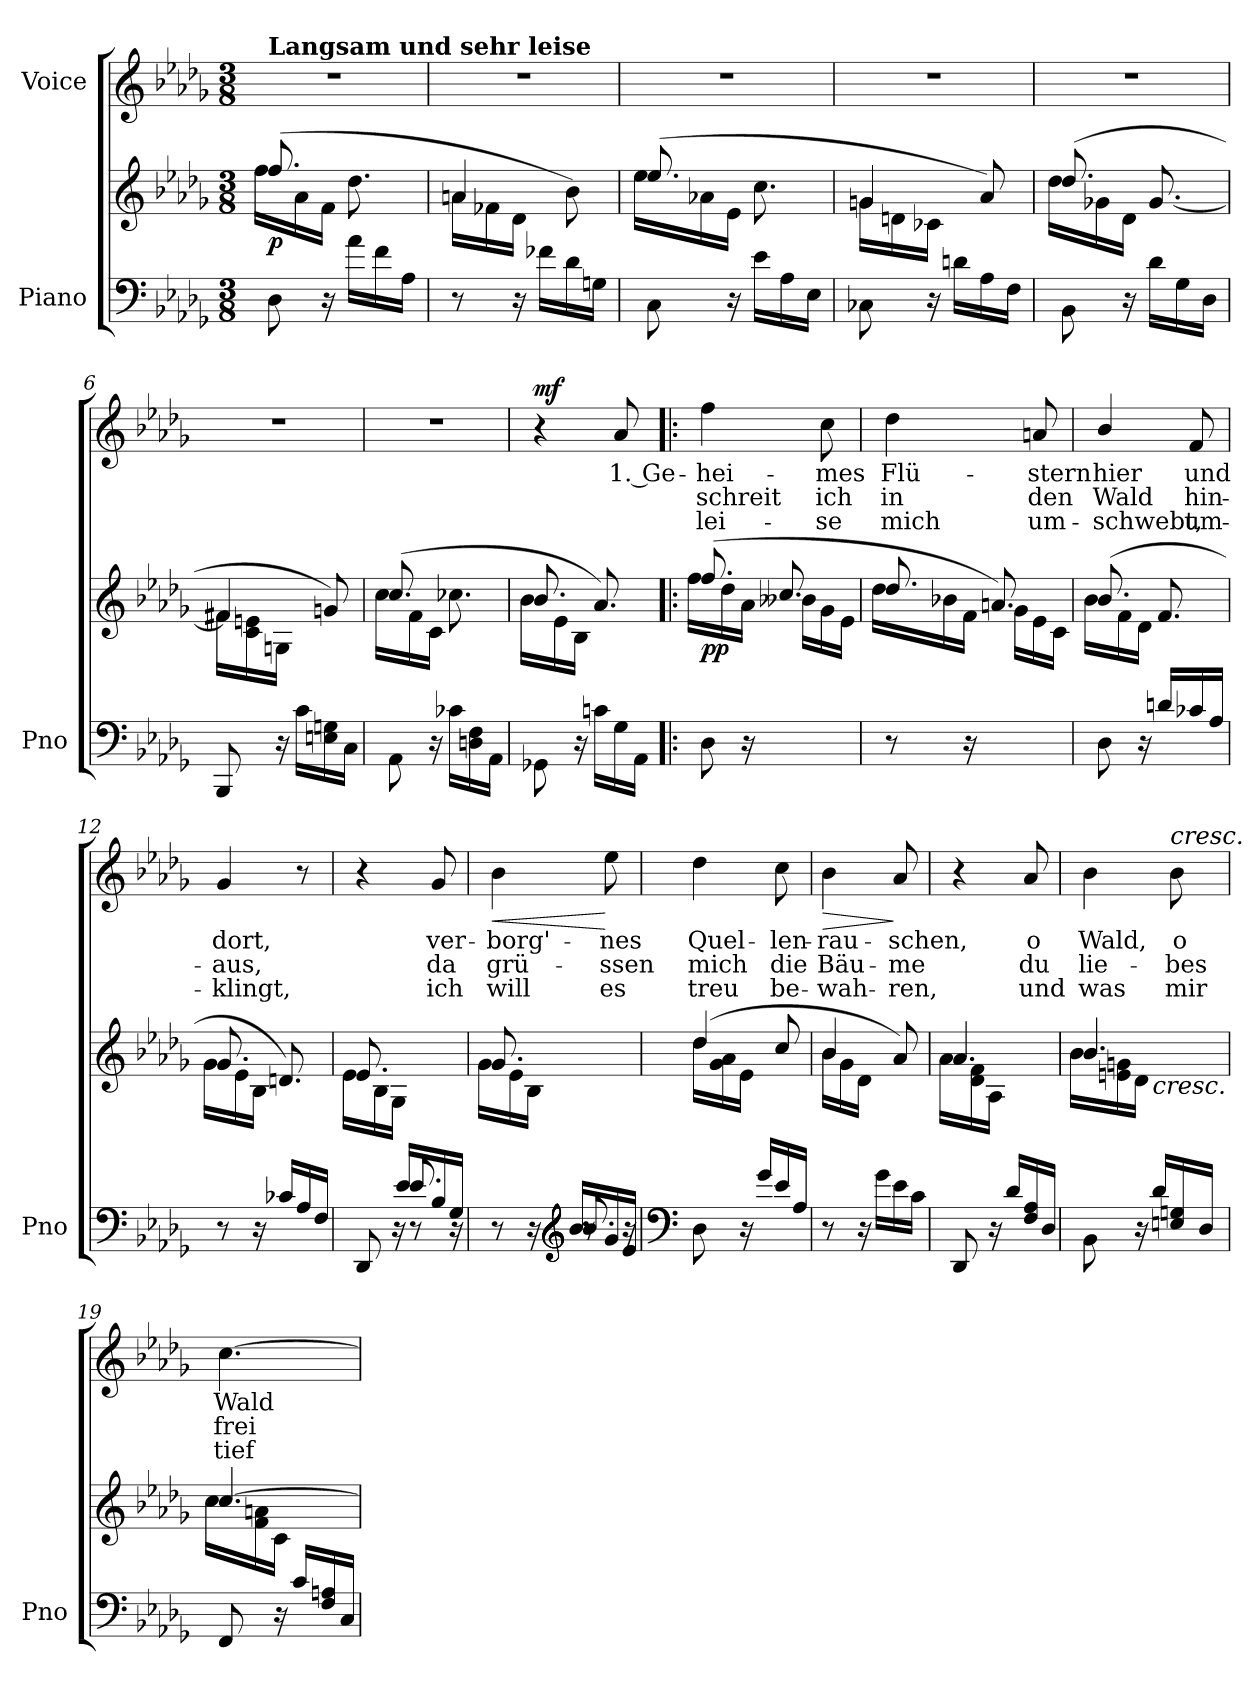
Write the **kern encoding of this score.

**kern	**kern	**dynam	**kern	**text	**text	**text	**dynam
*part2	*part2	*part2	*part1	*part1	*part1	*part1	*part1
*staff3	*staff2	*staff2/3	*staff1	*staff1	*staff1	*staff1	*staff1
*I"Piano	*	*	*I"Voice	*	*	*	*
*I'Pno	*	*	*	*	*	*	*
*clefF4	*clefG2	*	*clefG2	*	*	*	*
*k[b-e-a-d-g-]	*k[b-e-a-d-g-]	*	*k[b-e-a-d-g-]	*	*	*	*
*M3/8	*M3/8	*	*M3/8	*	*	*	*
=1	=1	=1	=1	=1	=1	=1	=1
*	*^	*	*	*	*	*	*
!	!	!	!	!LO:TX:a:B:t=Langsam und sehr leise	!	!	!	!
!	!	!	!LO:DY:b	!	!	!	!	!
8D-\	(>8.ff/	16ff\LL	p	4.r	.	.	.	.
.	.	16a-\	.	.	.	.	.	.
16r	.	16f\JJ	.	.	.	.	.	.
16a-\LL	8.dd-\	8.ryy	.	.	.	.	.	.
16f\	.	.	.	.	.	.	.	.
16A-\JJ	.	.	.	.	.	.	.	.
=2	=2	=2	=2	=2	=2	=2	=2	=2
8r	4an/	16a\LL	.	4.r	.	.	.	.
.	.	16f-X\	.	.	.	.	.	.
16r	.	16d-\JJ	.	.	.	.	.	.
16f-X\LL	.	8.ryy	.	.	.	.	.	.
16d-\	8b-\)	.	.	.	.	.	.	.
16Gn\JJ	.	.	.	.	.	.	.	.
=3	=3	=3	=3	=3	=3	=3	=3	=3
8C\	(>8.ee-/	16ee-\LL	.	4.r	.	.	.	.
.	.	16a-X\	.	.	.	.	.	.
16r	.	16e-\JJ	.	.	.	.	.	.
16e-\LL	8.cc\	8.ryy	.	.	.	.	.	.
16A-\	.	.	.	.	.	.	.	.
16E-\JJ	.	.	.	.	.	.	.	.
=4	=4	=4	=4	=4	=4	=4	=4	=4
8C-X\	4gn/	16g\LL	.	4.r	.	.	.	.
.	.	16dn\	.	.	.	.	.	.
16r	.	16c-X\JJ	.	.	.	.	.	.
16dn\LL	.	8.ryy	.	.	.	.	.	.
16A-\	8a-/)	.	.	.	.	.	.	.
16F\JJ	.	.	.	.	.	.	.	.
=5	=5	=5	=5	=5	=5	=5	=5	=5
8BB-\	(>8.dd-/	16dd-\LL	.	4.r	.	.	.	.
.	.	16g-X\	.	.	.	.	.	.
16r	.	16d-\JJ	.	.	.	.	.	.
16d-\LL	[8.g-/	8.rgyy	.	.	.	.	.	.
16G-\	.	.	.	.	.	.	.	.
16D-\JJ	.	.	.	.	.	.	.	.
=6	=6	=6	=6	=6	=6	=6	=6	=6
8BBB-/	4f#X/]	16f#X\LL	.	4.r	.	.	.	.
.	.	16c\ 16en\	.	.	.	.	.	.
16r	.	16Gn\JJ	.	.	.	.	.	.
16c\LL	.	8.ryy	.	.	.	.	.	.
16En\ 16Gn\	8gn/)	.	.	.	.	.	.	.
16C\JJ	.	.	.	.	.	.	.	.
!!LO:LB:g=z
=7	=7	=7	=7	=7	=7	=7	=7	=7
8AA-\	(>8.cc/	16cc\LL	.	4.r	.	.	.	.
.	.	16f\	.	.	.	.	.	.
16r	.	16c\JJ	.	.	.	.	.	.
16c-X\LL	8.cc-X\	8.ryy	.	.	.	.	.	.
16Dn\ 16F\	.	.	.	.	.	.	.	.
16AA-\JJ	.	.	.	.	.	.	.	.
=8	=8	=8	=8	=8	=8	=8	=8	=8
!	!	!	!	!	!	!	!	!LO:DY:b
8GG-X\	8.b-/	16b-\LL	.	4r	.	.	.	mf
.	.	16e-\	.	.	.	.	.	.
16r	.	16B-\JJ	.	.	.	.	.	.
16cn\LL	8.a-/)	8.ryy	.	.	.	.	.	.
!	!	!	!	!	!LO:LY:b	!	!	!
16G-\	.	.	.	8a-/	1. Ge-	.	.	.
16AA-\JJ	.	.	.	.	.	.	.	.
=9!|:	=9!|:	=9!|:	=9!|:	=9!|:	=9!|:	=9!|:	=9!|:	=9!|:
!	!	!	!LO:DY:b	!	!LO:LY:b	!LO:LY:b	!LO:LY:b	!
8D-\	(>8.ff/	16ff\LL	pp	4ff\	-hei-	schreit	lei-	.
.	.	16dd-\	.	.	.	.	.	.
16r	.	16a-\JJ	.	.	.	.	.	.
16ryy	8.cc/	16b--X\LL	.	.	.	.	.	.
!	!	!	!	!	!LO:LY:b	!LO:LY:b	!LO:LY:b	!
8ryy	.	16g-\	.	8cc\	-mes	ich	-se	.
.	.	16e-\JJ	.	.	.	.	.	.
=10	=10	=10	=10	=10	=10	=10	=10	=10
!	!	!	!	!	!LO:LY:b	!LO:LY:b	!LO:LY:b	!
8r	8.dd-/	16dd-\LL	.	4dd-\	Flü-	in	mich	.
.	.	16b-X\	.	.	.	.	.	.
16r	.	16f\JJ	.	.	.	.	.	.
16ryy	8.an/)	16g-\LL	.	.	.	.	.	.
!	!	!	!	!	!LO:LY:b	!LO:LY:b	!LO:LY:b	!
8ryy	.	16e-\	.	8an/	-stern	den	um-	.
.	.	16c\JJ	.	.	.	.	.	.
=11	=11	=11	=11	=11	=11	=11	=11	=11
*^	*	*	*	*	*	*	*	*
!	!	!	!	!	!	!LO:LY:b	!LO:LY:b	!LO:LY:b	!
8.ryy	8D-\	(>8.b-/	16b-\LL	.	4b-/	hier	Wald	-schwebt,	.
.	.	.	16f\	.	.	.	.	.	.
.	16r	.	16d-\JJ	.	.	.	.	.	.
16dn/LL	16ryy	8.f/	8.ryy	.	.	.	.	.	.
!	!	!	!	!	!	!LO:LY:b	!LO:LY:b	!LO:LY:b	!
16c-X/	8ryy	.	.	.	8f/	und	hin-	um-	.
16A-/JJ	.	.	.	.	.	.	.	.	.
=12	=12	=12	=12	=12	=12	=12	=12	=12	=12
!	!	!	!	!	!	!LO:LY:b	!LO:LY:b	!LO:LY:b	!
8.ryy	8r	8.g-/	16g-\LL	.	4g-/	dort,	-aus,	-klingt,	.
.	.	.	16e-\	.	.	.	.	.	.
.	16r	.	16B-\JJ	.	.	.	.	.	.
16c-X/LL	16ryy	8.dn/)	8.ryy	.	.	.	.	.	.
16A-/	8ryy	.	.	.	8r	.	.	.	.
16F/JJ	.	.	.	.	.	.	.	.	.
!!LO:LB:g=z
=13	=13	=13	=13	=13	=13	=13	=13	=13	=13
*	*^	*	*	*	*	*	*	*	*
8.ryy	8.ryy	8DD-/	8.e-/	16e-\LL	.	4r	.	.	.	.
.	.	.	.	16B-\	.	.	.	.	.	.
.	.	16r	.	16G-\JJ	.	.	.	.	.	.
8.e-/	16e-/LL	8r	8.ryy	8.ryy	.	.	.	.	.	.
!	!	!	!	!	!	!	!LO:LY:b	!LO:LY:b	!LO:LY:b	!
.	16B-/	.	.	.	.	8g-/	ver-	da	ich	.
.	16G-/JJ	16r	.	.	.	.	.	.	.	.
=14	=14	=14	=14	=14	=14	=14	=14	=14	=14	=14
!	!	!	!	!	!	!	!LO:LY:b	!LO:LY:b	!LO:LY:b	!LO:HP:b
8.ryy	8.ryy	8r	8.g-/	16g-\LL	.	4b-\	-borg'-	grü-	will	<
.	.	.	.	16e-\	.	.	.	.	.	.
.	.	16r	.	16B-\JJ	.	.	.	.	.	.
*clefG2	*	*	*	*	*	*	*	*	*	*
8.b-/	16b-/LL	8r	8.ryy	8.ryy	.	.	.	.	.	.
!	!	!	!	!	!	!	!LO:LY:b	!LO:LY:b	!LO:LY:b	!
.	16g-/	.	.	.	.	8ee-\	-nes	-ssen	es	[
.	16e-/JJ	16r	.	.	.	.	.	.	.	.
*v	*v	*v	*	*	*	*	*	*	*	*
=15	=15	=15	=15	=15	=15	=15	=15	=15
*clefF4	*	*	*	*	*	*	*	*
*^	*	*	*	*	*	*	*	*
*	*^	*	*	*	*	*	*	*	*
!	!	!	!	!	!	!	!LO:LY:b	!LO:LY:b	!LO:LY:b	!
*	*v	*v	*	*	*	*	*	*	*	*
8.ryy	8D-\	(>4dd-/	16dd-\LL	.	4dd-\	Quel-	mich	treu	.
.	.	.	16g-\ 16a-\	.	.	.	.	.	.
.	16r	.	16e-\JJ	.	.	.	.	.	.
16g-/LL	16ryy	.	8.ryy	.	.	.	.	.	.
!	!	!	!	!	!	!LO:LY:b	!LO:LY:b	!LO:LY:b	!
16e-/	8ryy	8cc/	.	.	8cc\	-len-	die	be-	.
16A-/JJ	.	.	.	.	.	.	.	.	.
=16	=16	=16	=16	=16	=16	=16	=16	=16	=16
!	!	!	!	!	!	!LO:LY:b	!LO:LY:b	!LO:LY:b	!LO:HP:b
8.ryy	8r	4b-/	16b-\LL	.	4b-\	-rau-	Bäu-	-wah-	>
.	.	.	16g-\	.	.	.	.	.	.
.	16r	.	16d-\JJ	.	.	.	.	.	.
16g-\LL	16ryy	.	8.ryy	.	.	.	.	.	.
!	!	!	!	!	!	!LO:LY:b	!LO:LY:b	!LO:LY:b	!
16e-\	8ryy	8a-/)	.	.	8a-/	-schen,	-me	-ren,	]
16c\JJ	.	.	.	.	.	.	.	.	.
=17	=17	=17	=17	=17	=17	=17	=17	=17	=17
8.ryy	8DD-/	(>4.a-/	16a-\LL	.	4r	.	.	.	.
.	.	.	16d-\ 16f\	.	.	.	.	.	.
.	16r	.	16A-\JJ	.	.	.	.	.	.
16d-/LL	16ryy	.	8.ryy	.	.	.	.	.	.
!	!	!	!	!	!	!LO:LY:b	!LO:LY:b	!LO:LY:b	!
16F/ 16A-/	8ryy	.	.	.	8a-/	o	du	und	.
16D-/JJ)	.	.	.	.	.	.	.	.	.
=18	=18	=18	=18	=18	=18	=18	=18	=18	=18
!	!	!	!	!	!	!LO:LY:b	!LO:LY:b	!LO:LY:b	!
8.ryy	8BB-\	(>4.b-/	16b-\LL	.	4b-\	Wald,	lie-	was	.
.	.	.	16en\ 16gn\	.	.	.	.	.	.
.	16r	.	16d-\JJ	.	.	.	.	.	.
!	!	!	!LO:TX:b:i:t=cresc.	!	!	!	!	!	!
16d-/LL	16ryy	.	8.ryy	.	.	.	.	.	.
!	!	!	!	!	!LO:TX:a:i:t=cresc.	!	!	!	!
!	!	!	!	!	!	!LO:LY:b	!LO:LY:b	!LO:LY:b	!
16En/ 16Gn/	8ryy	.	.	.	8b-\	o	-bes	mir	.
16D-/JJ)	.	.	.	.	.	.	.	.	.
=19	=19	=19	=19	=19	=19	=19	=19	=19	=19
!	!	!	!	!	!	!LO:LY:b	!LO:LY:b	!LO:LY:b	!
8.ryy	8FF/	(>[4.cc/	16cc\LL	.	[4.cc\	Wald	frei-	tief	.
.	.	.	16f\ 16an\	.	.	.	.	.	.
.	16r	.	16c\JJ	.	.	.	.	.	.
16c/LL	16ryy	.	8.ryy	.	.	.	.	.	.
16F/ 16An/	8ryy	.	.	.	.	.	.	.	.
16C/JJ)	.	.	.	.	.	.	.	.	.
*v	*v	*	*	*	*	*	*	*	*
*	*v	*v	*	*	*	*	*	*
=	=	=	=	=	=	=	=
*-	*-	*-	*-	*-	*-	*-	*-
